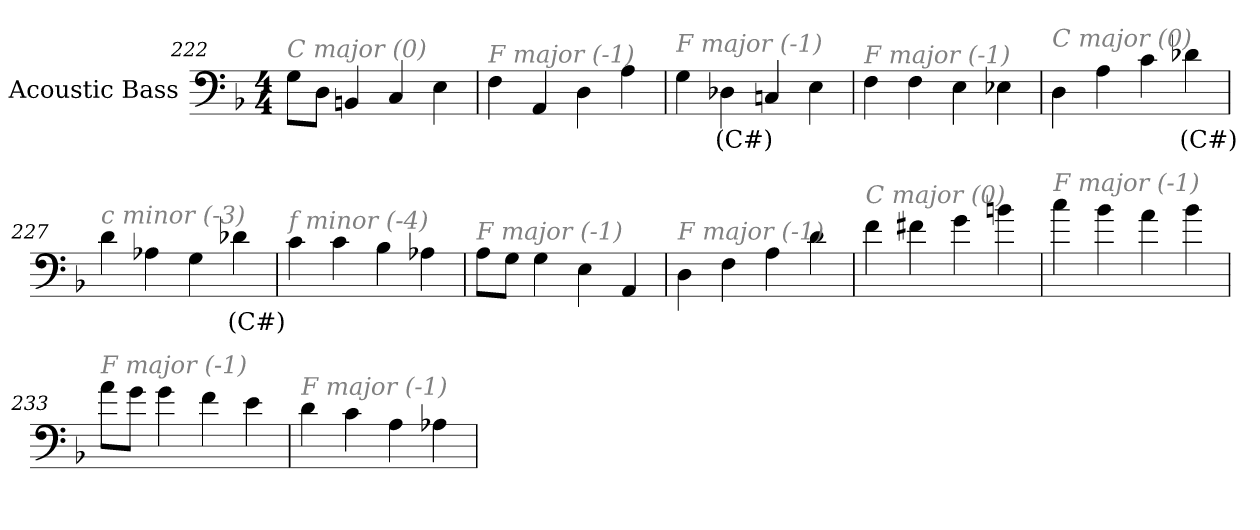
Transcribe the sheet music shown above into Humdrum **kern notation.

**kern	**text
*part1	*part1
*staff1	*staff1
*I"Acoustic Bass	*
*clefF4	*
*ITrd7c12	*
*k[b-]	*
*F:	*
*M4/4	*
=222	=222
!LO:TX:i:color=#808080:t=C major (0)	!
8GGL	.
8DDJ	.
4BBBn	.
4CC	.
4EE	.
=223	=223
!LO:TX:i:color=#808080:t=F major (-1)	!
4FF	.
4AAA	.
4DD	.
4AA	.
=224	=224
!LO:TX:i:color=#808080:t=F major (-1)	!
4GG	.
4DD-Xi	(C#)
4CCn	.
4EE	.
=225	=225
!LO:TX:i:color=#808080:t=F major (-1)	!
4FF	.
4FF	.
4EE	.
4EE-X	.
=226	=226
!LO:TX:i:color=#808080:t=C major (0)	!
4DD	.
4AA	.
4C	.
4D-Xi	(C#)
=227	=227
!LO:TX:i:color=#808080:t=c minor (-3)	!
4D	.
4AA-X	.
4GG	.
4D-Xi	(C#)
=228	=228
!LO:TX:i:color=#808080:t=f minor (-4)	!
4C	.
4C	.
4BB-	.
4AA-X	.
=229	=229
!LO:TX:i:color=#808080:t=F major (-1)	!
8AAL	.
8GGJ	.
4GG	.
4EE	.
4AAA	.
=230	=230
!LO:TX:i:color=#808080:t=F major (-1)	!
4DD	.
4FF	.
4AA	.
4D	.
=231	=231
!LO:TX:i:color=#808080:t=C major (0)	!
4F	.
4F#X	.
4G	.
4Bn	.
=232	=232
!LO:TX:i:color=#808080:t=F major (-1)	!
4c	.
4B-	.
4A	.
4B-	.
=233	=233
!LO:TX:i:color=#808080:t=F major (-1)	!
8AL	.
8GJ	.
4G	.
4F	.
4E	.
=234	=234
!LO:TX:i:color=#808080:t=F major (-1)	!
4D	.
4C	.
4AA	.
4AA-X	.
=	=
*-	*-
